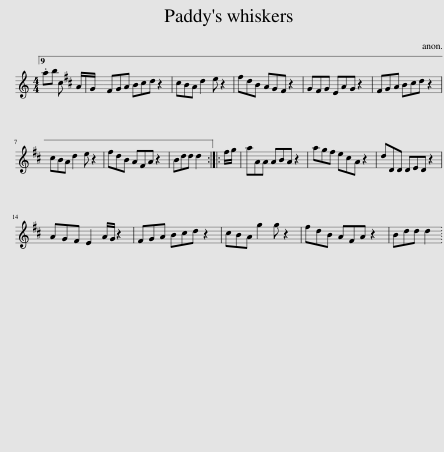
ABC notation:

X:1
L:1/8
M:4/4
I:linebreak $
K:C
V:1 treble
V:1
 .ab c A/G/ | ^FGA B^cd z2 | ^cBA d2 e z2 | ^fdB AG^F z2 | G^FG EAG z2 | %5
 ^FGA B^cd z2 |$ ^cBA d2 e z2 | ^fdB A^FA z2 | Bdd d2 :: ^f/g/ | %10
 aAA ABA z2 | ag^f e^cA z2 | dDD DED z2 |$ AG^F E2 A/G/ z2 | ^FGA B^cd z2 | %15
 ^cBA g2 g z2 | ^fdB A^FA z2 | Bdd d2 | %18
